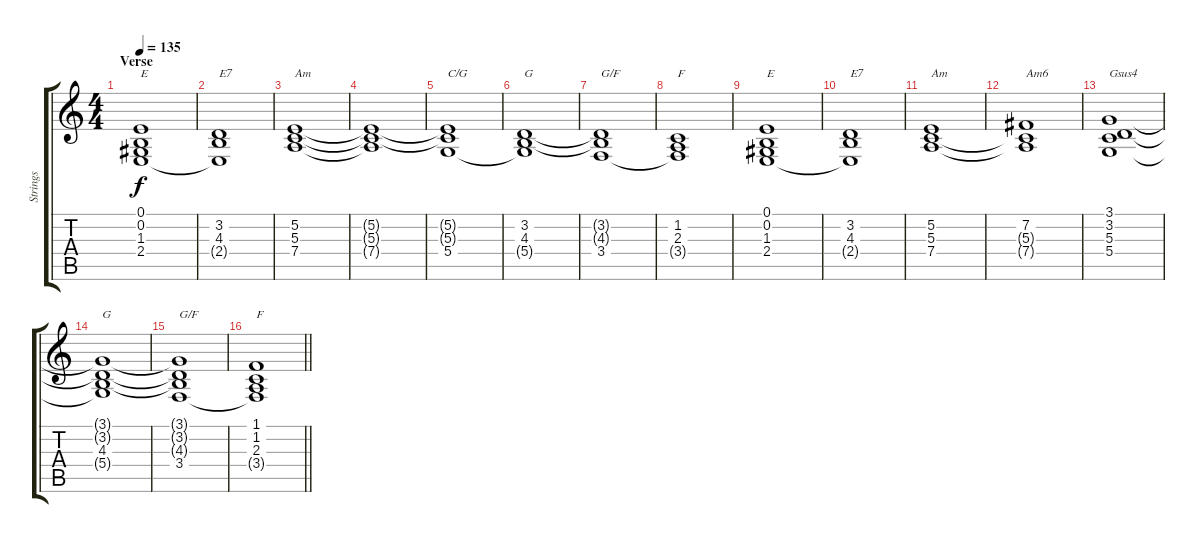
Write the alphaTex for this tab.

\track ("Strings" "Strings") {instrument synthstrings1}
\staff {score tabs}
\tuning (E4 B3 G3 D3 A2 E2) {hide}
\ts (4 4)
\section ("" "Verse")
\tempo 135
\clef g2
\ks c
(0.1 0.2 1.3 2.4).1{txt "E" dy f} |
(3.2 4.3 2.4{t}).1{txt "E7"} |
(5.2 5.3 7.4).1{txt "Am"} |
(5.2{t} 5.3{t} 7.4{t}).1 |
(5.2{t} 5.3{t} 5.4).1{txt "C/G"} |
(3.2 4.3 5.4{t}).1{txt "G"} |
(3.2{t} 4.3{t} 3.4).1{txt "G/F"} |
(1.2 2.3 3.4{t}).1{txt "F"} |
(0.1 0.2 1.3 2.4).1{txt "E"} |
(3.2 4.3 2.4{t}).1{txt "E7"} |
(5.2 5.3 7.4).1{txt "Am"} |
(7.2 5.3{t} 7.4{t}).1{txt "Am6"} |
(3.1 3.2 5.3 5.4).1{txt "Gsus4"} |
(3.1{t} 3.2{t} 4.3 5.4{t}).1{txt "G"} |
(3.1{t} 3.2{t} 4.3{t} 3.4).1{txt "G/F"} |
\barLineRight lightlight
(1.1 1.2 2.3 3.4{t}).1{txt "F"}
